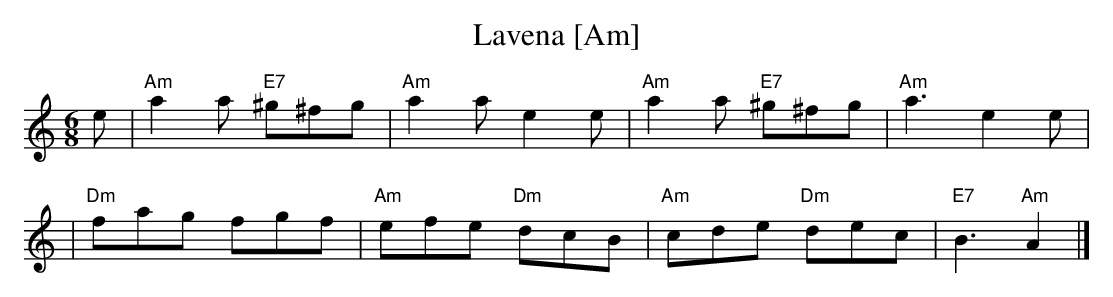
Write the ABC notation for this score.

X:1
T: Lavena [Am]
M: 6/8
L: 1/8
K: Am
e \
| "Am"a2a "E7"^g^fg | "Am"a2a e2e | "Am"a2a "E7"^g^fg | "Am"a3 e2e |
| "Dm"fag fgf | "Am"efe "Dm"dcB | "Am"cde "Dm"dec | "E7"B3 "Am"A2 |]
